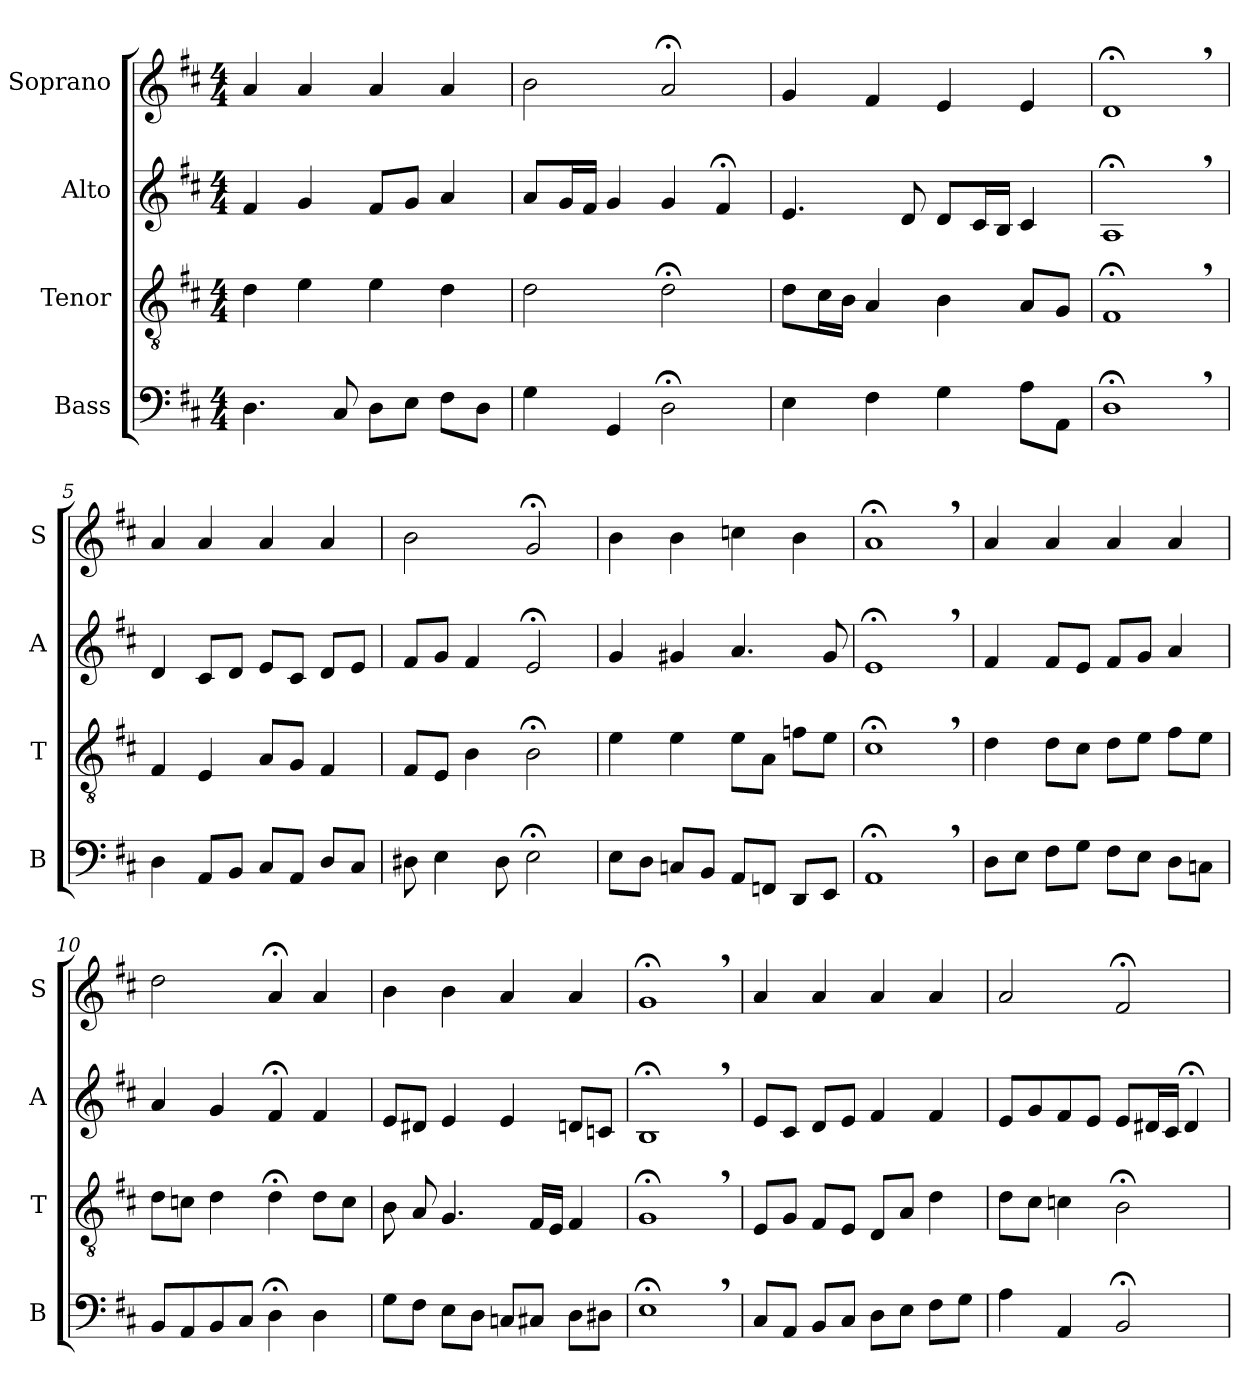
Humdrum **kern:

**kern	**kern	**kern	**kern
*part4	*part3	*part2	*part1
*staff4	*staff3	*staff2	*staff1
*I"Bass	*I"Tenor	*I"Alto	*I"Soprano
*I'B	*I'T	*I'A	*I'S
*clefF4	*clefGv2	*clefG2	*clefG2
*k[f#c#]	*k[f#c#]	*k[f#c#]	*k[f#c#]
*M4/4	*M4/4	*M4/4	*M4/4
=1	=1	=1	=1
4.D\	4d\	4f#/	4a/
.	4e\	4g/	4a/
8C#/	.	.	.
8D\L	4e\	8f#/L	4a/
8E\J	.	8g/J	.
8F#\L	4d\	4a/	4a/
8D\J	.	.	.
=2	=2	=2	=2
4G\	2d\	8a/L	2b:\
.	.	16g/L	.
.	.	16f#/JJ	.
4GG/	.	4g/	.
2D;<\	2d;<\	4g/	2a;</
.	.	4f#;</	.
=3	=3	=3	=3
4E\	8d\L	4.e/	4g/
.	16c#\L	.	.
.	16B\JJ	.	.
4F#\	4A/	.	4f#/
.	.	8d/	.
4G\	4B\	8d/L	4e/
.	.	16c#/L	.
.	.	16B/JJ	.
8A\L	8A/L	4c#/	4e/
8AA\J	8G/J	.	.
=4	=4	=4	=4
1D;<,\	1F#;<,/	1A;<,/	1d;<,/
=5	=5	=5	=5
4D\	4F#/	4d/	4a/
8AA/L	4E/	8c#/L	4a/
8BB/J	.	8d/J	.
8C#/L	8A/L	8e/L	4a/
8AA/J	8G/J	8c#/J	.
8D/L	4F#/	8d/L	4a/
8C#/J	.	8e/J	.
=6	=6	=6	=6
8D#X\	8F#/L	8f#/L	2b\
4E\	8E/J	8g/J	.
.	4B\	4f#/	.
8D#\	.	.	.
2E;<\	2B;<\	2e;</	2g;</
=7	=7	=7	=7
8E\L	4e\	4g/	4b\
8D\J	.	.	.
8Cn/L	4e\	4g#X/	4b\
8BB/J	.	.	.
8AA/L	8e\L	4.a/	4ccn\
8FFn/J	8A\J	.	.
8DD/L	8fn\L	.	4b\
8EE/J	8e\J	8g#/	.
=8	=8	=8	=8
1AA;<,/	1c#;<,\	1e;<,/	1a;<,/
=9	=9	=9	=9
8D\L	4d\	4f#/	4a/
8E\J	.	.	.
8F#\L	8d\L	8f#/L	4a/
8G\J	8c#\J	8e/J	.
8F#\L	8d\L	8f#/L	4a/
8E\J	8e\J	8g/J	.
8D\L	8f#\L	4a/	4a/
8Cn\J	8e\J	.	.
=10	=10	=10	=10
8BB/L	8d\L	4a/	2dd\
8AA/	8cn\J	.	.
8BB/	4d\	4g/	.
8C#/J	.	.	.
4D;<\	4d;<\	4f#;</	4a;</
4D\	8d\L	4f#/	4a/
.	8c\J	.	.
=11	=11	=11	=11
8G\L	8B\	8e/L	4b\
8F#\J	8A/	8d#X/J	.
8E\L	4.G/	4e/	4b\
8D\J	.	.	.
8Cn/L	.	4e/	4a/
8C#X/J	16F#/LL	.	.
.	16E/JJ	.	.
8D\L	4F#/	8dn/L	4a/
8D#X\J	.	8cn/J	.
=12	=12	=12	=12
1E;<,\	1G;<,/	1B;<,/	1g;<,/
=13	=13	=13	=13
8C#/L	8E/L	8e/L	4a/
8AA/J	8G/J	8c#/J	.
8BB/L	8F#/L	8d/L	4a/
8C#/J	8E/J	8e/J	.
8D\L	8D/L	4f#/	4a/
8E\J	8A/J	.	.
8F#\L	4d\	4f#/	4a/
8G\J	.	.	.
=14	=14	=14	=14
4A\	8d\L	8e/L	2a/
.	8c#\J	8g/	.
4AA/	4cn\	8f#/	.
.	.	8e/J	.
2BB;</	2B;<\	8e/L	2f#;</
.	.	16d#X/L	.
.	.	16c#/JJ	.
.	.	4d#;</	.
=	=	=	=
*-	*-	*-	*-
